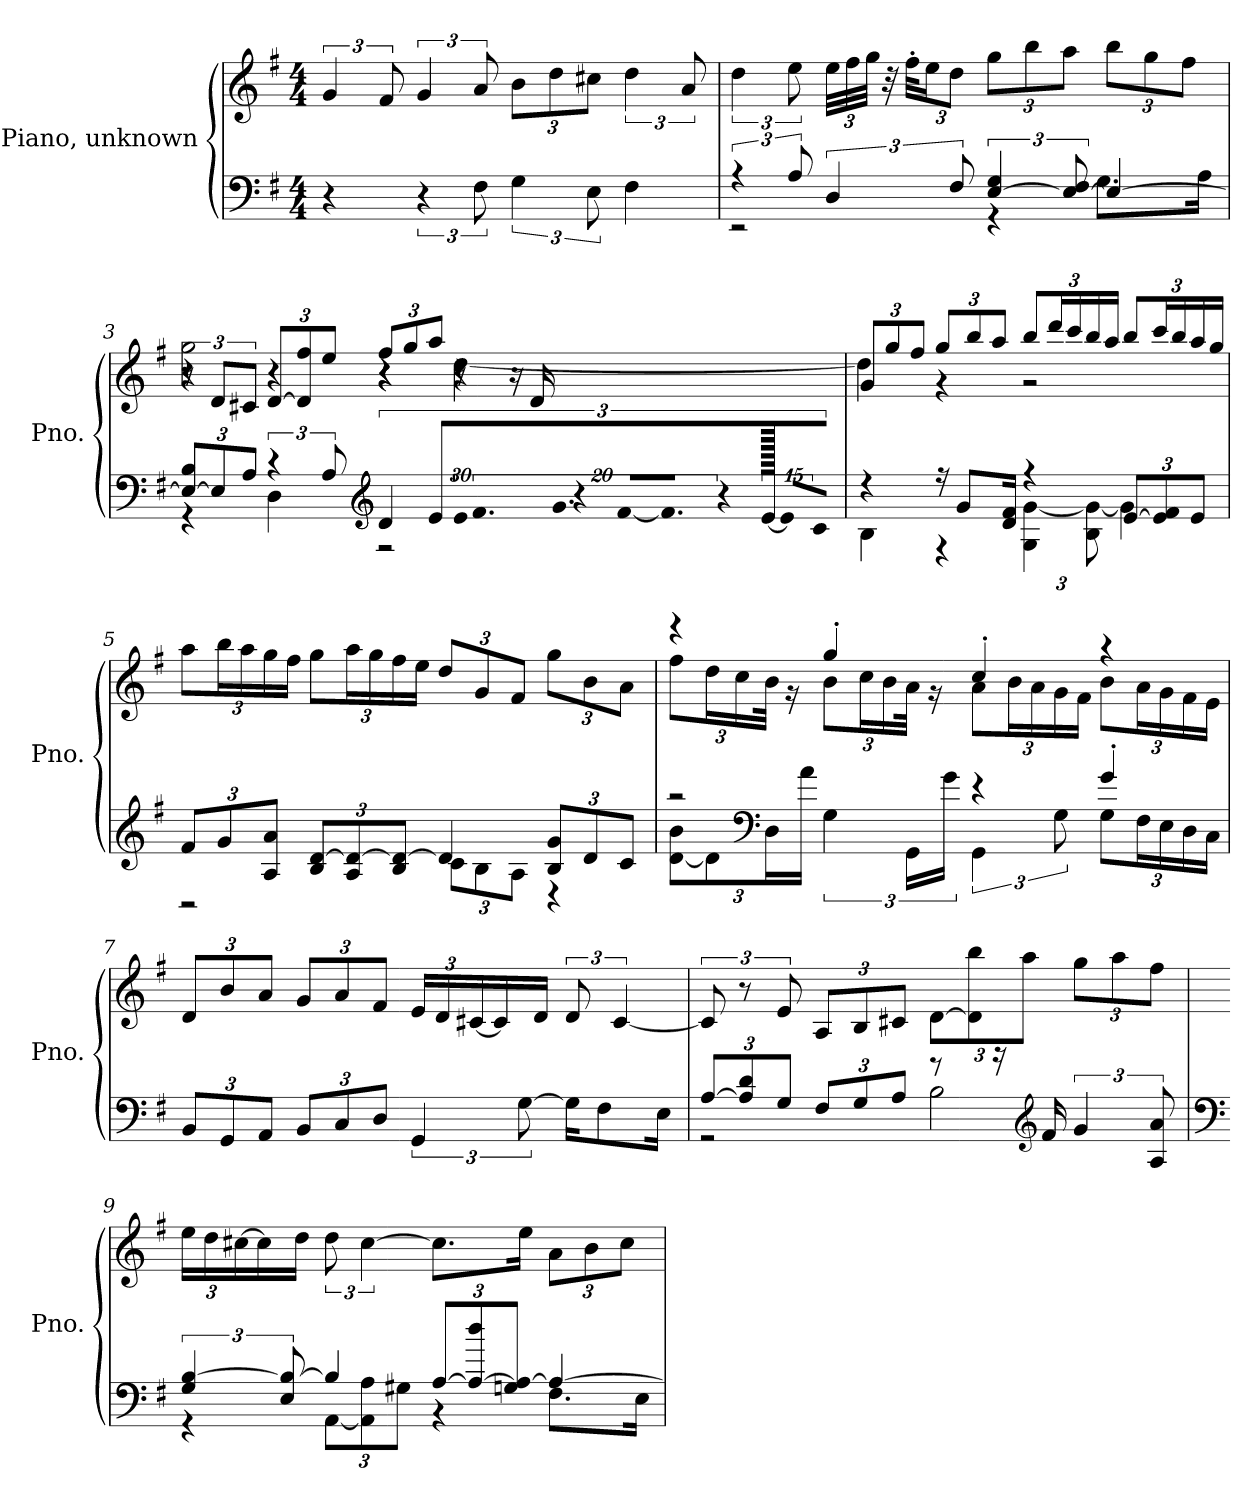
**kern	**kern
*part1	*part1
*staff2	*staff1
*I"Piano, unknown	*
*I'Pno.	*
*clefF4	*clefG2
*k[f#]	*k[f#]
*M4/4	*M4/4
*MM120	*MM120
=1	=1
4r	6g/
.	12f#/
6r	6g/
12F#\	12a/
*	*Xbrackettup
6G\	12b\L
.	12dd\
12E\	12cc#X\J
*	*brackettup
4F#\	6dd\
.	12a/
=2	=2
*^	*
6r	2r	6dd\
12A/	.	12ee\
*	*	*Xbrackettup
6D/	.	48ee\LLL
.	.	48ff#\
.	.	48gg\JJJ
.	.	32r
.	.	32ff#'\KLL
.	.	24ee\J
12F#/	.	12dd\J
[6E/ 6G/	4r	12gg\L
.	.	12bb\
12E/_ 12F#/	.	12aa\J
4E/_	8.G\L	12bb\L
.	.	12gg\
.	.	12ff#\J
.	16A\Jk	.
!!LO:LB:g=z
=3	=3	=3
*Xbrackettup	*	*brackettup
*	*	*^
*	*	*	*^
12E/_ 12B/L	4r	12r	2gg\	4r
12E/]	.	12d/L	.	.
12A/J	.	12c#X/J	.	.
*brackettup	*	*	*	*Xbrackettup
6r	4D\	4r	.	[12d/L
.	.	.	.	12d/] 12ff#/
12A/	.	.	.	12ee/J
*clefG2	*	*	*	*
6d/	2r	12ff#/L	4r	4r
.	.	12gg/	.	.
12e/L	.	12aa/J	.	.
!LO:N:vis=64	!	!	!	!
960%17e/LLL	.	4r	[4dd\	8r
!LO:N:vis=64.	!	!	!	!
640%17f#/	.	.	.	.
1920ryy	.	.	.	.
!LO:N:vis=64.	!	!	!	!
640%17g/JJJJ	.	.	.	.
!LO:N:vis=128	!	!	!	!
1920%17r	.	.	.	.
!LO:N:vis=256	!	!	!	!
[1920%17f#/KLLLL	.	.	.	.
!LO:N:vis=64.	!	!	!	!
640%17f#/JJJJ]	.	.	.	.
1920ryy	.	.	.	.
!LO:N:vis=128	!	!	!	!
1920%17r	.	.	.	.
[960e/	.	.	.	16r
320%13e/KL]	.	.	.	.
12c/J	.	.	.	.
.	.	.	.	16d/
*	*	*	*v	*v
=4	=4	=4	=4
4r	4B\	12g/L	4dd\]
.	.	12gg/	.
.	.	12ff#/J	.
16r	4r	12gg/L	4r
8g/L	.	.	.
.	.	12bb/	.
.	.	12aa/J	.
16d/ 16f#/Jk	.	.	.
4r	6G\ [6g\	12bb/L	2r
.	.	24ddd/L	.
.	.	24ccc/	.
.	12B\ 12g\_	24bb/	.
.	.	24aa/JJ	.
*Xbrackettup	*	*	*
[12e/L	4g\]	12bb/L	.
12e/] 12f#/	.	24ccc/L	.
.	.	24bb/	.
12e/J	.	24aa/	.
.	.	24gg/JJ	.
*	*	*v	*v
!!LO:LB:g=z
=5	=5	=5
12f#/L	2r	12aa\L
12g/	.	24bb\L
.	.	24aa\
12A/ 12a/J	.	24gg\
.	.	24ff#\JJ
12B/ [12d/L	.	12gg\L
12A/ 12d/_	.	24aa\L
.	.	24gg\
12B/ 12d/_J	.	24ff#\
.	.	24ee\JJ
4d/]	12c\L	12dd/L
.	12B\	12g/
.	12A\J	12f#/J
12B/ 12g/L	4r	12gg\L
12d/	.	12b\
12c/J	.	12a\J
=6	=6	=6
*	*	*^
2r	[12d\ 12b\L	4r	12ff#\L
.	12d\]	.	24dd\L
.	.	.	24cc\
*clefF4	*	*	*
.	24D\L	.	48b\JJk
.	.	.	16r
.	24a\JJ	.	.
*	*brackettup	*	*
.	6G\	4gg'/	12b\L
.	.	.	24cc\L
.	.	.	24b\
.	24GG\LL	.	48a\JJk
.	.	.	16r
.	24g\JJ	.	.
4r	6GG\	4cc'/	12a\L
.	.	.	24b\L
.	.	.	24a\
.	12G\	.	24g\
.	.	.	24f#\JJ
*	*Xbrackettup	*	*
4g'/	12G\L	4r	12b\L
.	24F#\L	.	24a\L
.	24E\	.	24g\
.	24D\	.	24f#\
.	24C\JJ	.	24e\JJ
*v	*v	*	*
*	*v	*v
!!LO:LB:g=z
=7	=7
12BB/L	12d/L
12GG/	12b/
12AA/J	12a/J
12BB/L	12g/L
12C/	12a/
12D/J	12f#/J
*brackettup	*
6GG/	24e/LL
.	24d/
.	[24c#X/
.	16c#/]
[12G\	.
.	16d/JJ
*	*brackettup
16G\KL]	12d/
8F#\	.
.	[6c#/
16E\Jk	.
=8	=8
*Xbrackettup	*
*^	*
[12A/L	2r	12c#/]
12A/] 12d/	.	12r
12G/J	.	12e/
*	*	*Xbrackettup
12F#/L	.	12A/L
12G/	.	12B/
12A/J	.	12c#X/J
8r	2B\	[12d\L
.	.	12d\] 12bb\
16r	.	.
.	.	12aa\J
*clefG2	*	*
16f#/	.	.
*brackettup	*	*
6g/	.	12gg\L
.	.	12aa\
12A/ 12a/	.	12ff#\J
!!LO:LB:g=z
=9	=9	=9
*clefF4	*	*
6G/ [6B/	4r	24ee\LL
.	.	24dd\
.	.	[24cc#X\
.	.	16cc#\]
12E/ 12B/_	.	.
.	.	16dd\JJ
*	*Xbrackettup	*brackettup
4B/]	[12AA\L	12dd\
.	12AA\] 12A\	[6cc#\
.	12G#X\J	.
[12A/L	4r	8.cc#\L]
12A/_ 12dd/	.	.
12Gn/ 12A/_J	.	.
.	.	16ee\Jk
*	*	*Xbrackettup
4A/_	8.F#\L	12a\L
.	.	12b\
.	.	12cc#\J
.	16E\Jk	.
*v	*v	*
=	=
*-	*-
